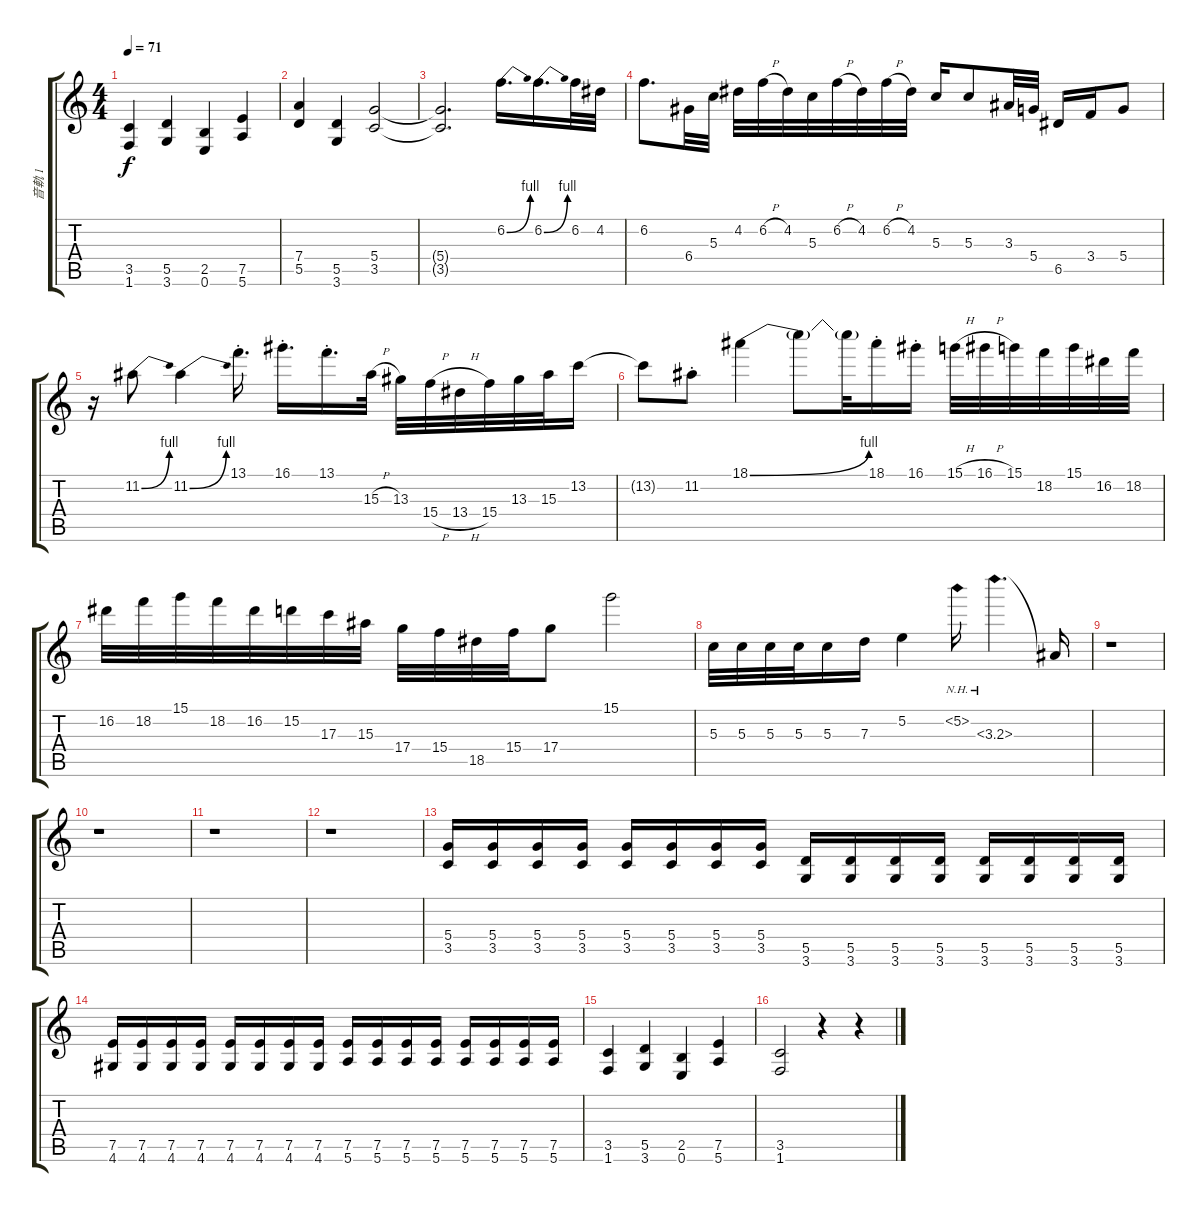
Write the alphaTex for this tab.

\track ("音軌 1" "音軌 1") {instrument overdrivenguitar}
\staff {score tabs}
\tuning (E4 B3 G3 D3 A2 E2) {hide}
\ts (4 4)
\tempo 71
\clef g2
\ks c
(3.5 1.6).4{dy f} (5.5 3.6).4 (2.5 0.6).4 (7.5 5.6).4 |
(7.4 5.5).4 (5.5 3.6).4 (5.4 3.5).2 |
(5.4{t} 3.5{t}).2{d} 6.2{be (bend 0 0 60 4)}.16{d} 6.2{be (bend 0 0 60 4)}.16{d} 6.2.32 4.2.32 |
6.2.8{d} 6.4.32 5.3.32 4.2.32 6.2{h}.32 4.2.32 5.3.32 6.2{h}.32 4.2.32 6.2{h}.32 4.2.32 5.3.16 5.3.8 3.3.32 5.4.32 6.5.16 3.4.16 5.4.8 |
r.16 11.2{be (bend 0 0 60 4)}.8 11.2{be (bend 0 0 60 4)}.4 13.1{st}.16{d} 16.1{st}.16{d} 13.1{st}.16{d} 15.3{h}.32 13.3.32 15.4{h}.32 13.4{h}.32 15.4.32 13.3.32 15.3.32 13.2.16 |
13.2{t}.8 11.2{st}.8 18.1{be (bend 0 0 60 4)}.4 18.1{t}.8 18.1{t}.32 18.1{st}.16 16.1{st}.16 15.1{h}.32 16.1{h}.32 15.1.32 18.2.32 15.1.32 16.2.32 18.2.32 |
16.2.32 18.2.32 15.1.32 18.2.32 16.2.32 15.2.32 17.3.32 15.3.32 17.4.32 15.4.32 18.5.32 15.4.32 17.4.8 15.1.2 |
5.3.32 5.3.32 5.3.32 5.3.32 5.3.16 7.3.16 5.2.4 5.2{nh}.16 3.3{nh}.4{d} 3.3{t}.16 |
r.1 |
r.1 |
r.1 |
r.1 |
(5.4 3.5).16 (5.4 3.5).16 (5.4 3.5).16 (5.4 3.5).16 (5.4 3.5).16 (5.4 3.5).16 (5.4 3.5).16 (5.4 3.5).16 (5.5 3.6).16 (5.5 3.6).16 (5.5 3.6).16 (5.5 3.6).16 (5.5 3.6).16 (5.5 3.6).16 (5.5 3.6).16 (5.5 3.6).16 |
(7.5 4.6).16 (7.5 4.6).16 (7.5 4.6).16 (7.5 4.6).16 (7.5 4.6).16 (7.5 4.6).16 (7.5 4.6).16 (7.5 4.6).16 (7.5 5.6).16 (7.5 5.6).16 (7.5 5.6).16 (7.5 5.6).16 (7.5 5.6).16 (7.5 5.6).16 (7.5 5.6).16 (7.5 5.6).16 |
(3.5 1.6).4 (5.5 3.6).4 (2.5 0.6).4 (7.5 5.6).4 |
(3.5 1.6).2 r.4 r.4
